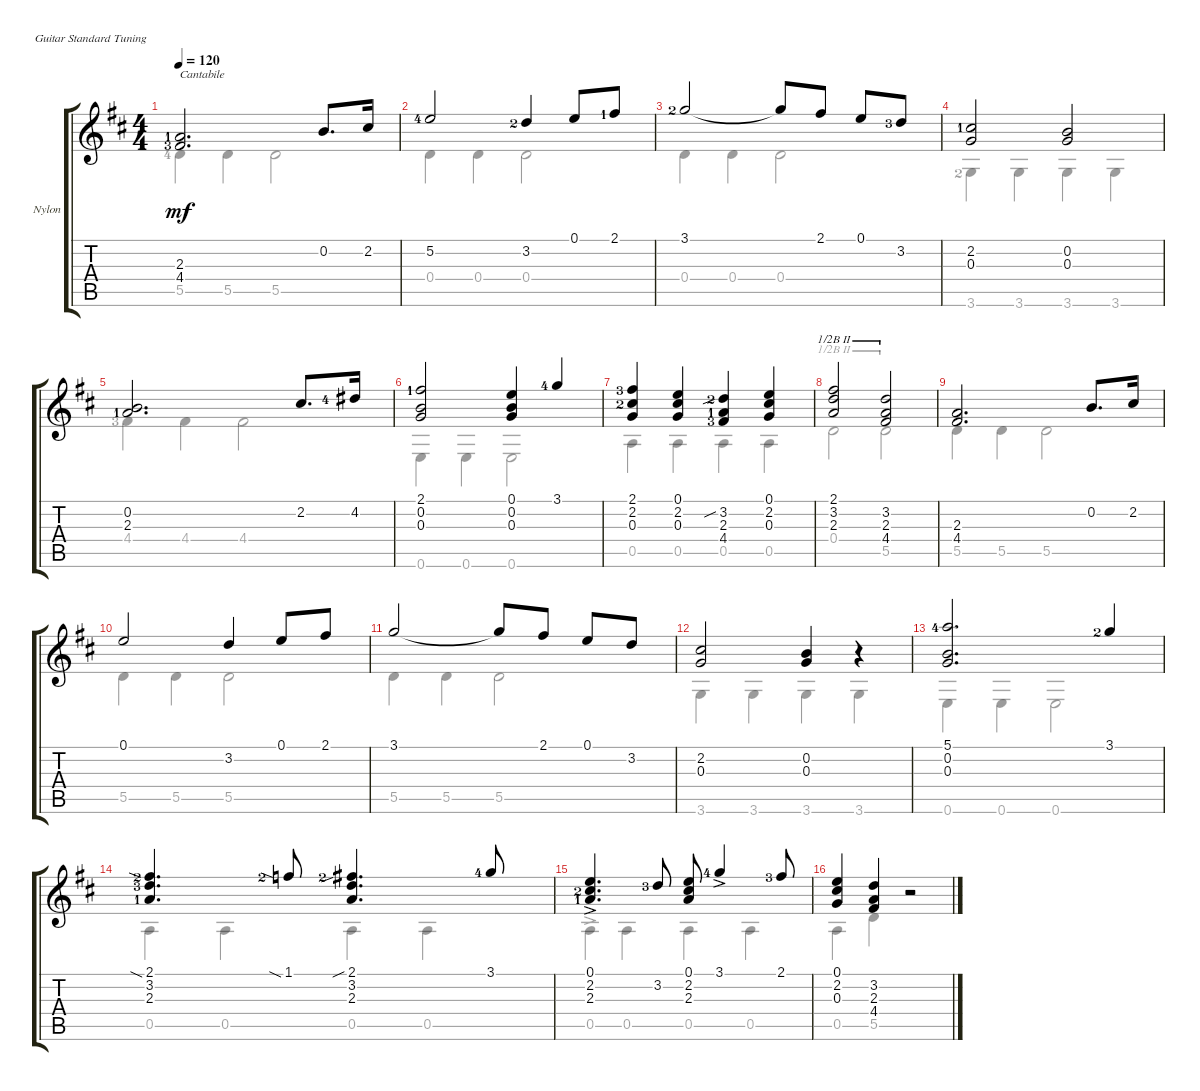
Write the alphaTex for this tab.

\defaultSystemsLayout 4
\bracketExtendMode groupsimilarinstruments
\firstSystemTrackNameOrientation horizontal
\otherSystemsTrackNameOrientation horizontal
\track ("Nylon" "Nylon") {instrument acousticguitarsteel}
\staff {score tabs}
\tuning (E4 B3 G3 D3 A2 E2)
\voice
\ts (4 4)
\tempo 120
\clef g2
\ks d
(2.3{lf 2} 4.4{lf 4}).2{d txt "Cantabile" dy mf instrument acousticguitarsteel} 0.2.8{d} 2.2.16 |
5.2{lf 5}.2 3.2{lf 3}.4 0.1.8 2.1{lf 2}.8 |
3.1{lf 3}.2 3.1{t}.8 2.1.8 0.1.8 3.2{lf 4}.8 |
(2.2{lf 2} 0.3).2 (0.3 0.2).2 |
(0.2 2.3{lf 2}).2{d} 2.2.8{d} 4.2{lf 5}.16 |
(2.1{lf 2} 0.2 0.3).2 (0.1 0.2 0.3).4 3.1{lf 5}.4 |
(2.1{lf 4} 2.2{lf 3} 0.3).4 (0.3 2.2 0.1).4 (3.2{sib lf 3} 2.3{lf 2} 4.4{lf 4}).4 (0.1 2.2 0.3).4 |
(2.1 3.2 2.3).2{barre (2 half)} (3.2 2.3 4.4).2{barre (2 half)} |
(2.3 4.4).2{d} 0.2.8{d} 2.2.16 |
0.1.2 3.2.4 0.1.8 2.1.8 |
3.1.2 3.1{t}.8 2.1.8 0.1.8 3.2.8 |
(2.2 0.3).2 (0.2 0.3).4 r.4 |
(5.1{lf 5} 0.2 0.3).2{d} 3.1{lf 3}.4 |
(2.1{sia lf 3} 3.2{lf 4} 2.3{lf 2}).4{d} 1.1{sia lf 3}.8 (3.2 2.1{sib lf 3} 2.3).4{d} 3.1{lf 5}.8 |
(0.1{ac} 2.2{ac lf 3} 2.3{ac lf 2}).4{d} 3.2{lf 4}.8 (0.1 2.2 2.3).8 3.1{ac lf 5}.4 2.1{lf 4}.8 |
(0.1 2.2 0.3).4 (3.2 2.3 4.4).4 r.2
\voice
\clef g2
\ottava regular
\simile none
\ks d
5.5{lf 5}.4{dy mf} 5.5.4 5.5.2 |
0.4.4 0.4.4 0.4.2 |
0.4.4 0.4.4 0.4.2 |
3.6{lf 3}.4 3.6.4 3.6.4 3.6.4 |
4.4{lf 4}.4 4.4.4 4.4.2 |
0.6.4 0.6.4 0.6.2 |
0.5.4 0.5.4 0.5.4 0.5.4 |
0.4.2{barre (2 half)} 5.5.2{barre (2 half)} |
5.5.4 5.5.4 5.5.2 |
5.5.4 5.5.4 5.5.2 |
5.5.4 5.5.4 5.5.2 |
3.6.4 3.6.4 3.6.4 3.6.4 |
0.6.4 0.6.4 0.6.2 |
0.5.4 0.5.4 0.5.4 0.5.4 |
0.5{ac}.4 0.5.4 0.5.4 0.5.4 |
0.5.4 5.5.4 r.2
